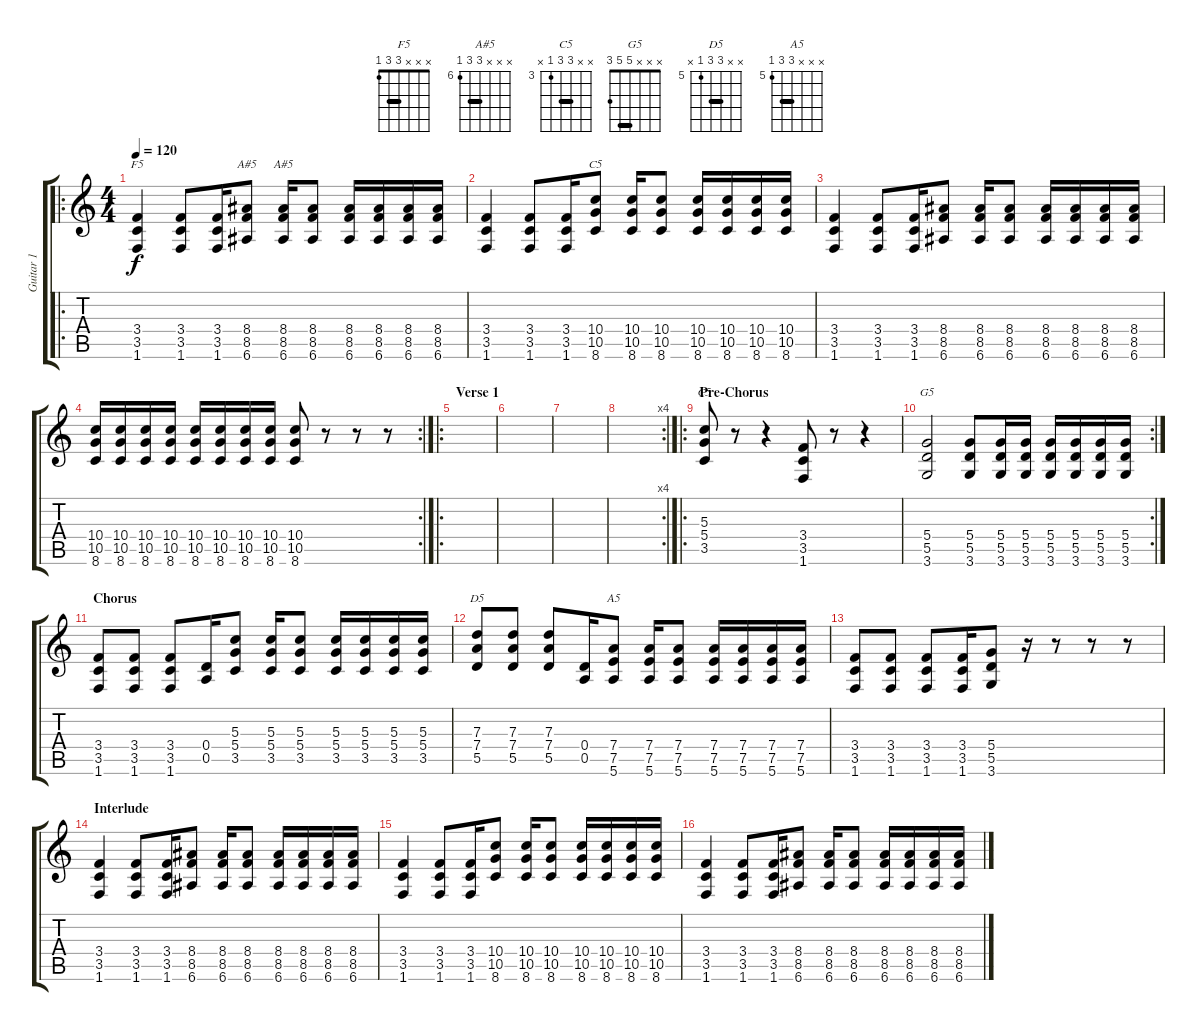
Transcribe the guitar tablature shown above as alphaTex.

\track ("Guitar 1 " "Guitar 1 ") {instrument overdrivenguitar}
\staff {score tabs}
\tuning (E4 B3 G3 D3 A2 E2) {hide}
\chord ("F5" x x x 3 3 1) {barre 3}
\chord ("A#5" x x 3 3 1 x) {barre 3}
\chord ("A#5" x x x 8 8 6) {firstfret 6 barre 8}
\chord ("C5" x x x 10 10 8) {firstfret 8 barre 10}
\chord ("C5" x x 5 5 3 x) {firstfret 3 barre 5}
\chord ("G5" x x x 5 5 3) {barre 5}
\chord ("D5" x x 7 7 5 x) {firstfret 5 barre 7}
\chord ("A5" x x x 7 7 5) {firstfret 5 barre 7}
\ro
\ts (4 4)
\tempo 120
\clef g2
\ks c
(3.4 3.5 1.6).4{ch "F5" dy f instrument overdrivenguitar} (3.4 3.5 1.6).8 (3.4 3.5 1.6).16 (8.4 8.5 6.6).8{ch "A#5"} (8.4 8.5 6.6).16{ch "A#5"} (8.4 8.5 6.6).8 (8.4 8.5 6.6).16 (8.4 8.5 6.6).16 (8.4 8.5 6.6).16 (8.4 8.5 6.6).16 |
(3.4 3.5 1.6).4 (3.4 3.5 1.6).8 (3.4 3.5 1.6).16 (10.4 10.5 8.6).8{ch "C5"} (10.4 10.5 8.6).16 (10.4 10.5 8.6).8 (10.4 10.5 8.6).16 (10.4 10.5 8.6).16 (10.4 10.5 8.6).16 (10.4 10.5 8.6).16 |
(3.4 3.5 1.6).4 (3.4 3.5 1.6).8 (3.4 3.5 1.6).16 (8.4 8.5 6.6).8 (8.4 8.5 6.6).16 (8.4 8.5 6.6).8 (8.4 8.5 6.6).16 (8.4 8.5 6.6).16 (8.4 8.5 6.6).16 (8.4 8.5 6.6).16 |
\rc 2
(10.4 10.5 8.6).16 (10.4 10.5 8.6).16 (10.4 10.5 8.6).16 (10.4 10.5 8.6).16 (10.4 10.5 8.6).16 (10.4 10.5 8.6).16 (10.4 10.5 8.6).16 (10.4 10.5 8.6).16 (10.4 10.5 8.6).8 r.8 r.8 r.8 |
\ro
\section ("" "Verse 1")
|
|
|
\rc 4
|
\ro
\section ("" "Pre-Chorus")
(5.3 5.4 3.5).8{ch "C5"} r.8 r.4 (3.4 3.5 1.6).8 r.8 r.4 |
\rc 2
(5.4 5.5 3.6).2{ch "G5"} (5.4 5.5 3.6).8 (5.4 5.5 3.6).16 (5.4 5.5 3.6).16 (5.4 5.5 3.6).16 (5.4 5.5 3.6).16 (5.4 5.5 3.6).16 (5.4 5.5 3.6).16 |
\section ("" "Chorus")
(3.4 3.5 1.6).8 (3.4 3.5 1.6).8 (3.4 3.5 1.6).8 (0.4 0.5).16 (5.3 5.4 3.5).8 (5.3 5.4 3.5).16 (5.3 5.4 3.5).8 (5.3 5.4 3.5).16 (5.3 5.4 3.5).16 (5.3 5.4 3.5).16 (5.3 5.4 3.5).16 |
(7.3 7.4 5.5).8{ch "D5"} (7.3 7.4 5.5).8 (7.3 7.4 5.5).8 (0.4 0.5).16 (7.4 7.5 5.6).8{ch "A5"} (7.4 7.5 5.6).16 (7.4 7.5 5.6).8 (7.4 7.5 5.6).16 (7.4 7.5 5.6).16 (7.4 7.5 5.6).16 (7.4 7.5 5.6).16 |
(3.4 3.5 1.6).8 (3.4 3.5 1.6).8 (3.4 3.5 1.6).8 (3.4 3.5 1.6).16 (5.4 5.5 3.6).8 r.16 r.8 r.8 r.8 |
\section ("" "Interlude")
(3.4 3.5 1.6).4 (3.4 3.5 1.6).8 (3.4 3.5 1.6).16 (8.4 8.5 6.6).8 (8.4 8.5 6.6).16 (8.4 8.5 6.6).8 (8.4 8.5 6.6).16 (8.4 8.5 6.6).16 (8.4 8.5 6.6).16 (8.4 8.5 6.6).16 |
(3.4 3.5 1.6).4 (3.4 3.5 1.6).8 (3.4 3.5 1.6).16 (10.4 10.5 8.6).8 (10.4 10.5 8.6).16 (10.4 10.5 8.6).8 (10.4 10.5 8.6).16 (10.4 10.5 8.6).16 (10.4 10.5 8.6).16 (10.4 10.5 8.6).16 |
(3.4 3.5 1.6).4 (3.4 3.5 1.6).8 (3.4 3.5 1.6).16 (8.4 8.5 6.6).8 (8.4 8.5 6.6).16 (8.4 8.5 6.6).8 (8.4 8.5 6.6).16 (8.4 8.5 6.6).16 (8.4 8.5 6.6).16 (8.4 8.5 6.6).16
